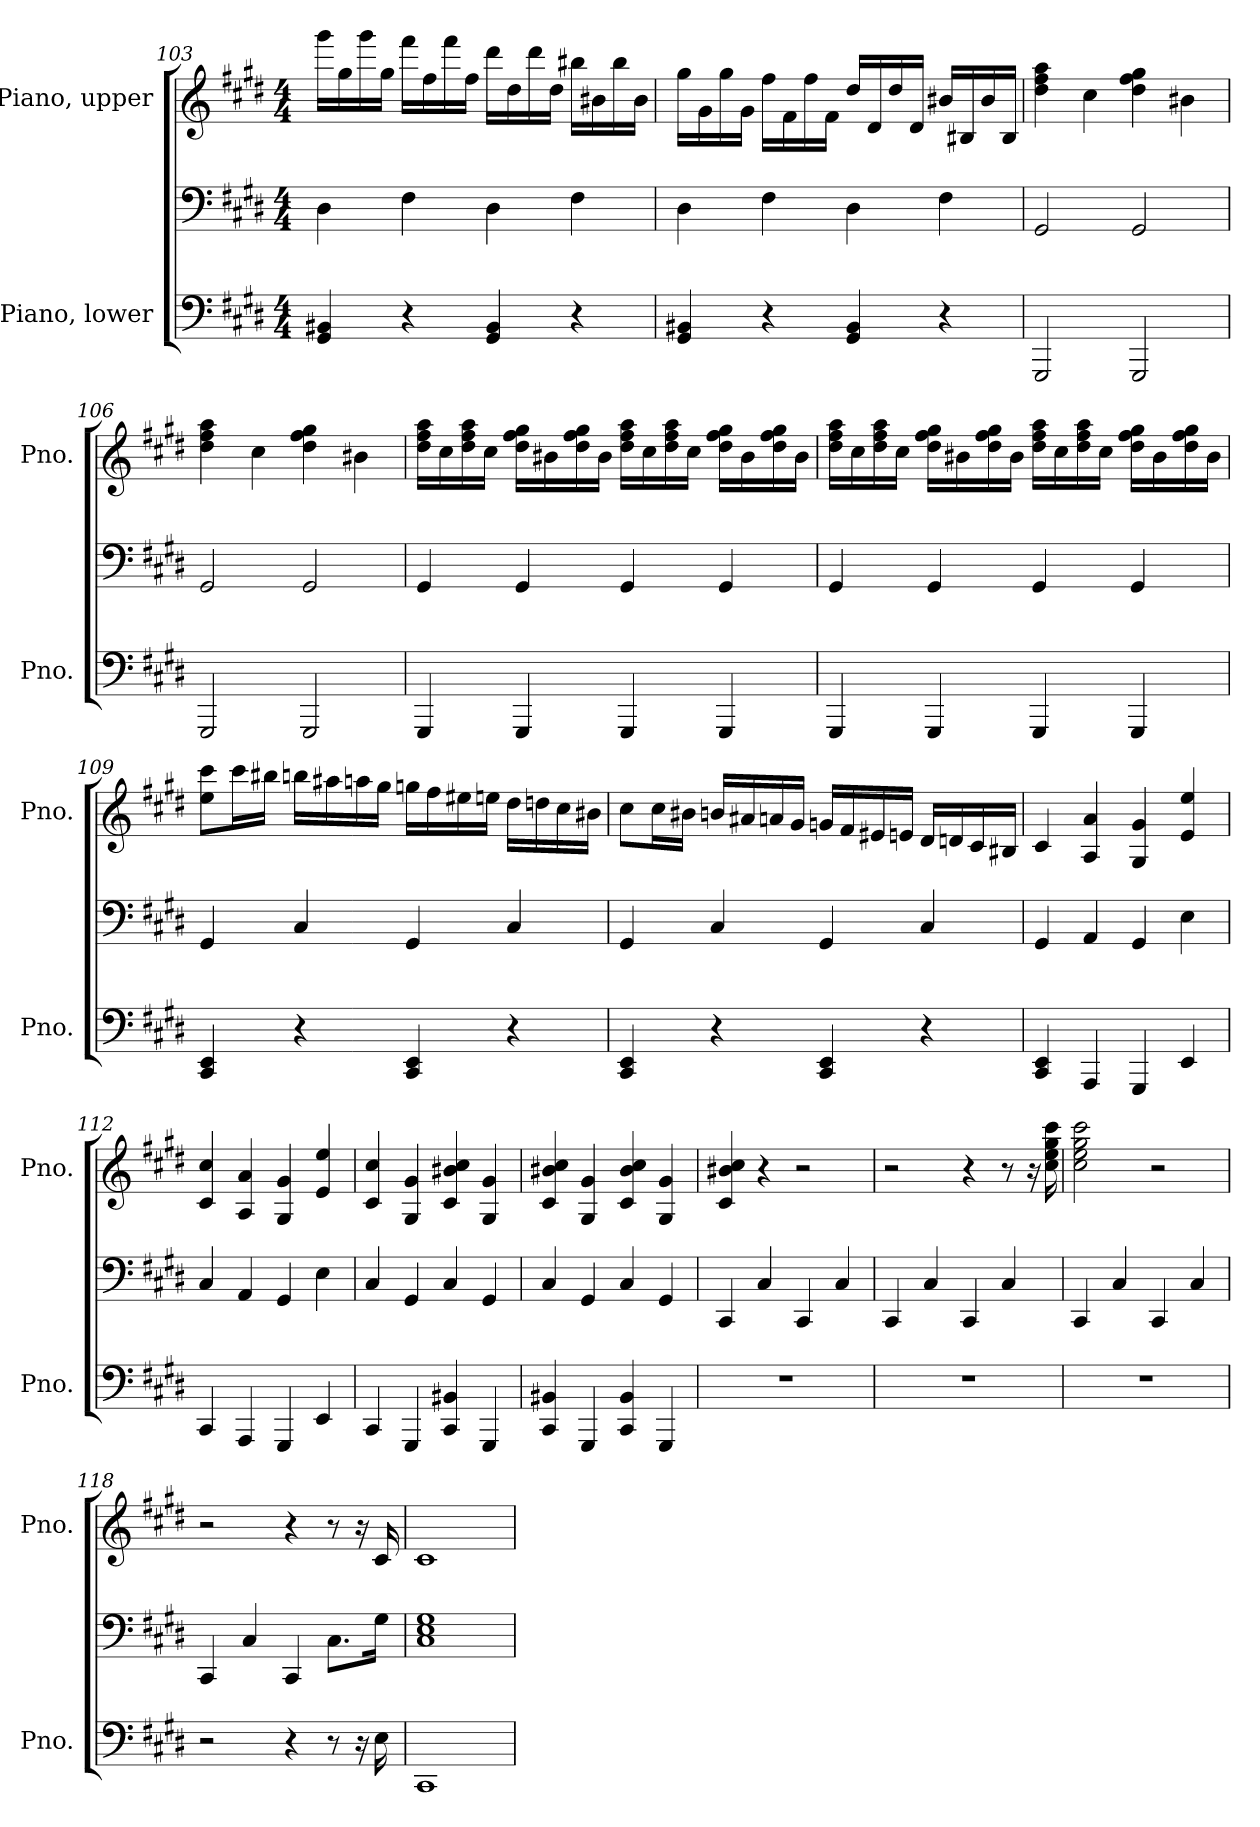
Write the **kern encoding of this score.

**kern	**kern	**kern
*part2	*part2	*part1
*staff3	*staff2	*staff1
*I"Piano, lower	*	*I"Piano, upper
*I'Pno.	*	*I'Pno.
*clefF4	*clefF4	*clefG2
*k[f#c#g#d#]	*k[f#c#g#d#]	*k[f#c#g#d#]
*M4/4	*M4/4	*M4/4
=103	=103	=103
4GG#/ 4BB#X/	4D#\	16ggg#\LL
.	.	16gg#\
.	.	16ggg#\
.	.	16gg#\JJ
4r	4F#\	16fff#\LL
.	.	16ff#\
.	.	16fff#\
.	.	16ff#\JJ
4GG#/ 4BB#/	4D#\	16ddd#\LL
.	.	16dd#\
.	.	16ddd#\
.	.	16dd#\JJ
4r	4F#\	16bb#X\LL
.	.	16b#X\
.	.	16bb#\
.	.	16b#\JJ
!!LO:LB:g=z
=104	=104	=104
4GG#/ 4BB#X/	4D#\	16gg#\LL
.	.	16g#\
.	.	16gg#\
.	.	16g#\JJ
4r	4F#\	16ff#\LL
.	.	16f#\
.	.	16ff#\
.	.	16f#\JJ
4GG#/ 4BB#/	4D#\	16dd#/LL
.	.	16d#/
.	.	16dd#/
.	.	16d#/JJ
4r	4F#\	16b#X/LL
.	.	16B#X/
.	.	16b#/
.	.	16B#/JJ
=105	=105	=105
2GGG#/	2GG#/	4dd#\ 4ff#\ 4aa\
.	.	4cc#\
2GGG#/	2GG#/	4dd#\ 4ff#\ 4gg#\
.	.	4b#X\
=106	=106	=106
2GGG#/	2GG#/	4dd#\ 4ff#\ 4aa\
.	.	4cc#\
2GGG#/	2GG#/	4dd#\ 4ff#\ 4gg#\
.	.	4b#X\
!!LO:PB:g=z
=107	=107	=107
4GGG#/	4GG#/	16dd#\ 16ff#\ 16aa\LL
.	.	16cc#\
.	.	16dd#\ 16ff#\ 16aa\
.	.	16cc#\JJ
4GGG#/	4GG#/	16dd#\ 16ff#\ 16gg#\LL
.	.	16b#X\
.	.	16dd#\ 16ff#\ 16gg#\
.	.	16b#\JJ
4GGG#/	4GG#/	16dd#\ 16ff#\ 16aa\LL
.	.	16cc#\
.	.	16dd#\ 16ff#\ 16aa\
.	.	16cc#\JJ
4GGG#/	4GG#/	16dd#\ 16ff#\ 16gg#\LL
.	.	16b#\
.	.	16dd#\ 16ff#\ 16gg#\
.	.	16b#\JJ
=108	=108	=108
4GGG#/	4GG#/	16dd#\ 16ff#\ 16aa\LL
.	.	16cc#\
.	.	16dd#\ 16ff#\ 16aa\
.	.	16cc#\JJ
4GGG#/	4GG#/	16dd#\ 16ff#\ 16gg#\LL
.	.	16b#X\
.	.	16dd#\ 16ff#\ 16gg#\
.	.	16b#\JJ
4GGG#/	4GG#/	16dd#\ 16ff#\ 16aa\LL
.	.	16cc#\
.	.	16dd#\ 16ff#\ 16aa\
.	.	16cc#\JJ
4GGG#/	4GG#/	16dd#\ 16ff#\ 16gg#\LL
.	.	16b#\
.	.	16dd#\ 16ff#\ 16gg#\
.	.	16b#\JJ
!!LO:LB:g=z
=109	=109	=109
4CC#/ 4EE/	4GG#/	8ee\ 8ccc#\L
.	.	16ccc#\L
.	.	16bb#X\JJ
4r	4C#/	16bbn\LL
.	.	16aa#X\
.	.	16aan\
.	.	16gg#\JJ
4CC#/ 4EE/	4GG#/	16ggn\LL
.	.	16ff#\
.	.	16ee#X\
.	.	16een\JJ
4r	4C#/	16dd#\LL
.	.	16ddn\
.	.	16cc#\
.	.	16b#X\JJ
!!LO:LB:g=z
=110	=110	=110
4CC#/ 4EE/	4GG#/	8cc#\L
.	.	16cc#\L
.	.	16b#X\JJ
4r	4C#/	16bn/LL
.	.	16a#X/
.	.	16an/
.	.	16g#/JJ
4CC#/ 4EE/	4GG#/	16gn/LL
.	.	16f#/
.	.	16e#X/
.	.	16en/JJ
4r	4C#/	16d#/LL
.	.	16dn/
.	.	16c#/
.	.	16B#X/JJ
=111	=111	=111
4CC#/ 4EE/	4GG#/	4c#/
4AAA/	4AA/	4A/ 4a/
4GGG#/	4GG#/	4G#/ 4g#/
4EE/	4E\	4e/ 4ee/
=112	=112	=112
4CC#/	4C#/	4c#/ 4cc#/
4AAA/	4AA/	4A/ 4a/
4GGG#/	4GG#/	4G#/ 4g#/
4EE/	4E\	4e/ 4ee/
=113	=113	=113
4CC#/	4C#/	4c#/ 4cc#/
4GGG#/	4GG#/	4G#/ 4g#/
4CC#/ 4BB#X/	4C#/	4c#/ 4b#X/ 4cc#/
4GGG#/	4GG#/	4G#/ 4g#/
!!LO:LB:g=z
=114	=114	=114
4CC#/ 4BB#X/	4C#/	4c#/ 4b#X/ 4cc#/
4GGG#/	4GG#/	4G#/ 4g#/
4CC#/ 4BB#/	4C#/	4c#/ 4b#/ 4cc#/
4GGG#/	4GG#/	4G#/ 4g#/
=115	=115	=115
1r	4CC#/	4c#/ 4b#X/ 4cc#/
.	4C#/	4r
.	4CC#/	2r
.	4C#/	.
=116	=116	=116
1r	4CC#/	2r
.	4C#/	.
.	4CC#/	4r
.	4C#/	8r
.	.	16r
.	.	16cc#\ 16ee\ 16gg#\ 16ccc#\
=117	=117	=117
1r	4CC#/	2cc#\ 2ee\ 2gg#\ 2ccc#\
.	4C#/	.
.	4CC#/	2r
.	4C#/	.
=118	=118	=118
2r	4CC#/	2r
.	4C#/	.
4r	4CC#/	4r
8r	8.C#\L	8r
16r	.	16r
16E\	16G#\Jk	16c#/
=119	=119	=119
1CC#	1C# 1E 1G#	1c#
=	=	=
*-	*-	*-
